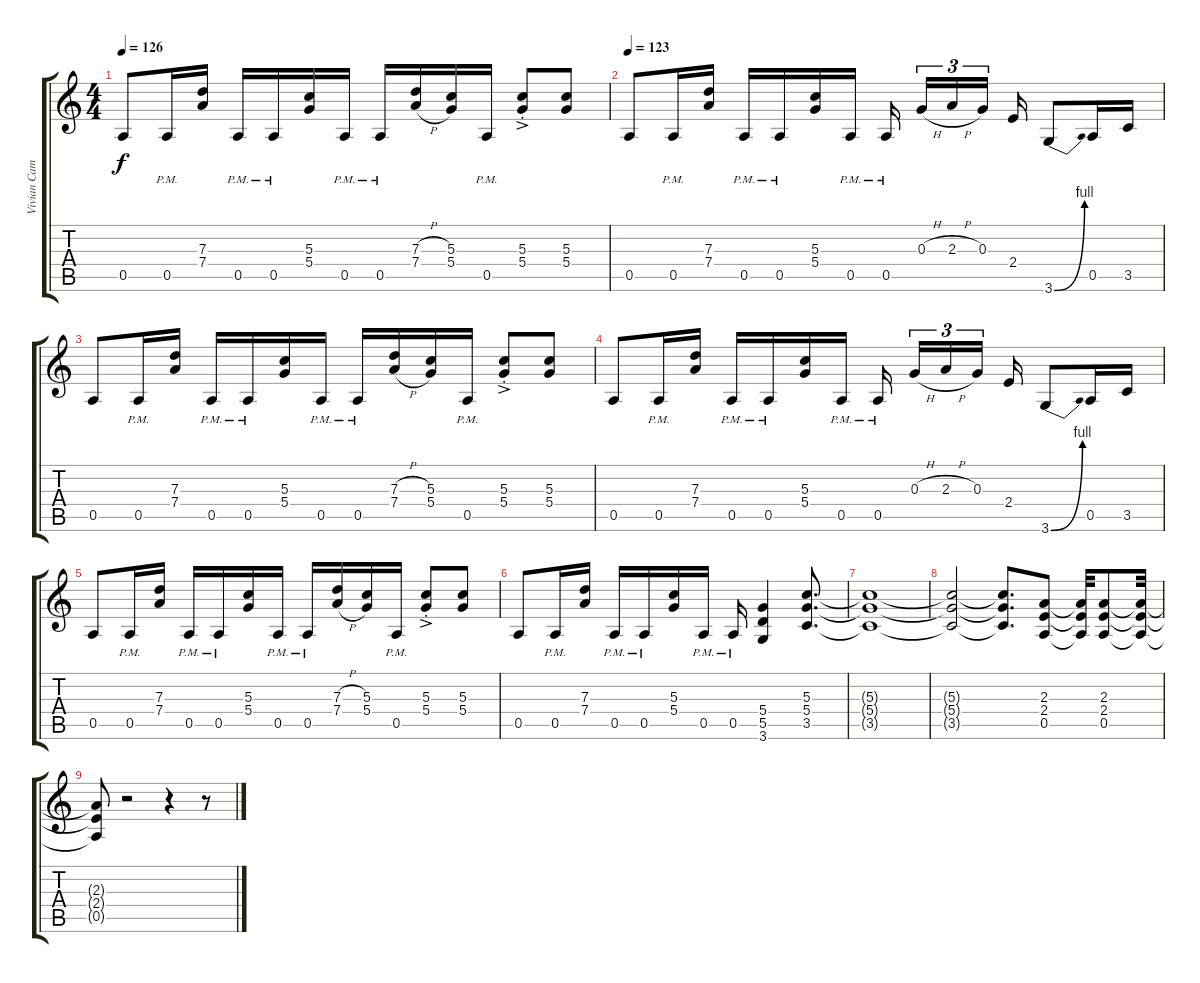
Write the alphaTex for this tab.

\track ("Vivian Campbell L" "Vivian Cam") {instrument distortionguitar}
\staff {score tabs}
\tuning (E4 B3 G3 D3 A2 E2) {hide}
\ts (4 4)
\tempo 126
\clef g2
\ks aminor
0.5.8{dy f} 0.5{pm}.16 (7.3 7.4).16 0.5{pm}.16 0.5{pm}.16 (5.3 5.4).16 0.5{pm}.16 0.5{pm}.16 (7.3{h} 7.4{h}).16 (5.3 5.4).16 0.5{pm}.16 (5.3{ac st} 5.4{ac st}).8 (5.3 5.4).8 |
\tempo 123
0.5.8 0.5{pm}.16 (7.3 7.4).16 0.5{pm}.16 0.5{pm}.16 (5.3 5.4).16 0.5{pm}.16 0.5{pm}.16{beam splitsecondary} 0.3{h}.16{tu (3 2)} 2.3{h}.16{tu (3 2)} 0.3.16{tu (3 2) beam splitsecondary} 2.4.16 3.6{be (bend 0 0 60 4)}.8 0.5.16 3.5.16 |
0.5.8 0.5{pm}.16 (7.3 7.4).16 0.5{pm}.16 0.5{pm}.16 (5.3 5.4).16 0.5{pm}.16 0.5{pm}.16 (7.3{h} 7.4{h}).16 (5.3 5.4).16 0.5{pm}.16 (5.3{ac st} 5.4{ac st}).8 (5.3 5.4).8 |
0.5.8 0.5{pm}.16 (7.3 7.4).16 0.5{pm}.16 0.5{pm}.16 (5.3 5.4).16 0.5{pm}.16 0.5{pm}.16{beam splitsecondary} 0.3{h}.16{tu (3 2)} 2.3{h}.16{tu (3 2)} 0.3.16{tu (3 2) beam splitsecondary} 2.4.16 3.6{be (bend 0 0 60 4)}.8 0.5.16 3.5.16 |
0.5.8 0.5{pm}.16 (7.3 7.4).16 0.5{pm}.16 0.5{pm}.16 (5.3 5.4).16 0.5{pm}.16 0.5{pm}.16 (7.3{h} 7.4{h}).16 (5.3 5.4).16 0.5{pm}.16 (5.3{ac st} 5.4{ac st}).8 (5.3 5.4).8 |
0.5.8 0.5{pm}.16 (7.3 7.4).16 0.5{pm}.16 0.5{pm}.16 (5.3 5.4).16 0.5{pm}.16 0.5{pm}.16 (5.4 5.5 3.6).4 (5.3 5.4 3.5).8{d} |
(5.3{t} 5.4{t} 3.5{t}).1 |
(5.3{t} 5.4{t} 3.5{t}).2 (5.3{t} 5.4{t} 3.5{t}).8{d} (2.3 2.4 0.5).8 (2.3{t} 2.4{t} 0.5{t}).32 (2.3 2.4 0.5).8 (2.3{t} 2.4{t} 0.5{t}).32 |
(2.3{t} 2.4{t} 0.5{t}).8 r.2 r.4 r.8
